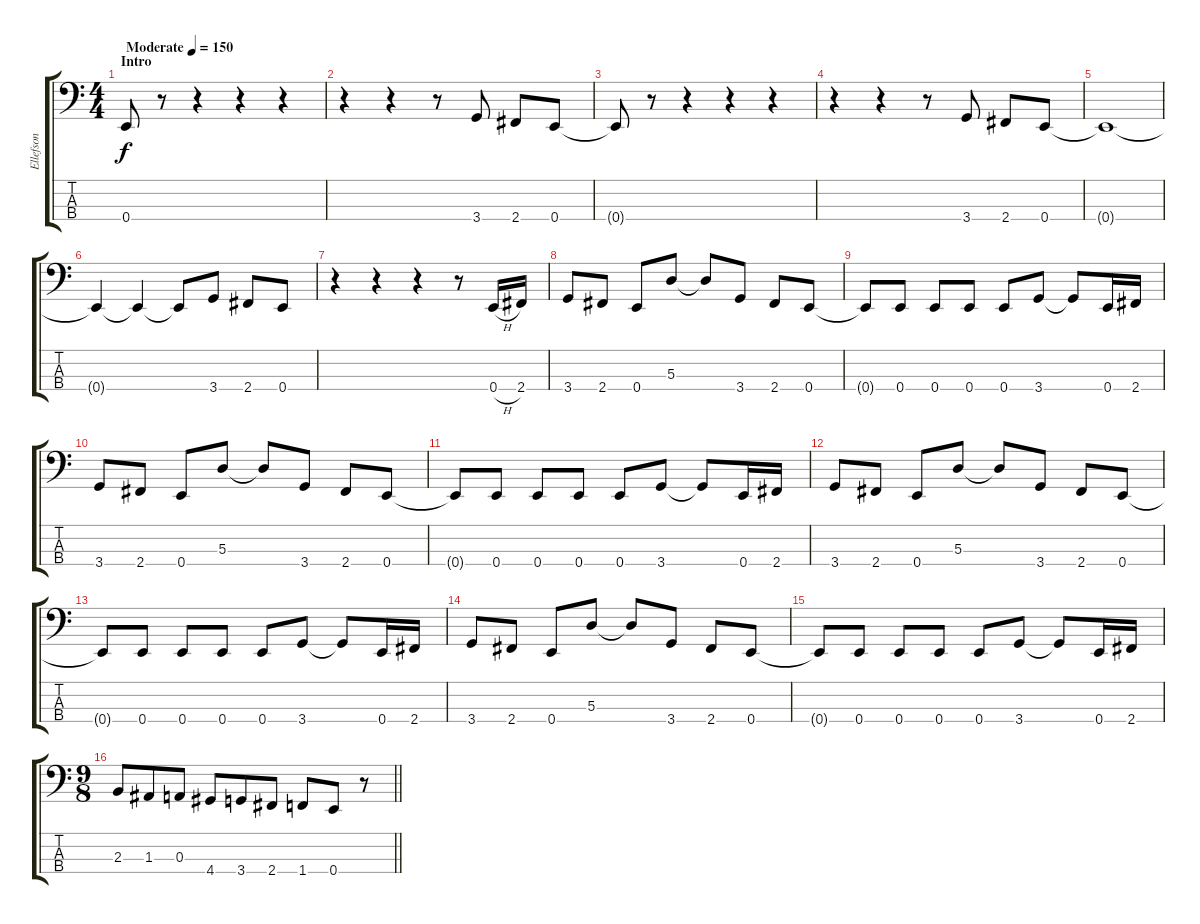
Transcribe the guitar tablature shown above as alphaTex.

\track ("Ellefson" "Ellefson") {instrument electricbasspick}
\staff {score tabs}
\tuning (G2 D2 A1 E1) {hide}
\ts (4 4)
\section ("" "Intro ")
\tempo (150 "Moderate")
\clef f4
\ks c
0.4.8{dy f instrument electricbasspick} r.8 r.4 r.4 r.4 |
r.4 r.4 r.8 3.4.8 2.4.8 0.4.8 |
0.4{t}.8 r.8 r.4 r.4 r.4 |
r.4 r.4 r.8 3.4.8 2.4.8 0.4.8 |
0.4{t}.1 |
0.4{t}.4 0.4{t}.4 0.4{t}.8 3.4.8 2.4.8 0.4.8 |
r.4 r.4 r.4 r.8 0.4{h}.16 2.4.16 |
3.4.8 2.4.8 0.4.8 5.3.8 5.3{t}.8 3.4.8 2.4.8 0.4.8 |
0.4{t}.8 0.4.8 0.4.8 0.4.8 0.4.8 3.4.8 3.4{t}.8 0.4.16 2.4.16 |
3.4.8 2.4.8 0.4.8 5.3.8 5.3{t}.8 3.4.8 2.4.8 0.4.8 |
0.4{t}.8 0.4.8 0.4.8 0.4.8 0.4.8 3.4.8 3.4{t}.8 0.4.16 2.4.16 |
3.4.8 2.4.8 0.4.8 5.3.8 5.3{t}.8 3.4.8 2.4.8 0.4.8 |
0.4{t}.8 0.4.8 0.4.8 0.4.8 0.4.8 3.4.8 3.4{t}.8 0.4.16 2.4.16 |
3.4.8 2.4.8 0.4.8 5.3.8 5.3{t}.8 3.4.8 2.4.8 0.4.8 |
0.4{t}.8 0.4.8 0.4.8 0.4.8 0.4.8 3.4.8 3.4{t}.8 0.4.16 2.4.16 |
\ts (9 8)
\barLineRight lightlight
2.3.8 1.3.8 0.3.8 4.4.8 3.4.8 2.4.8 1.4.8 0.4.8 r.8
